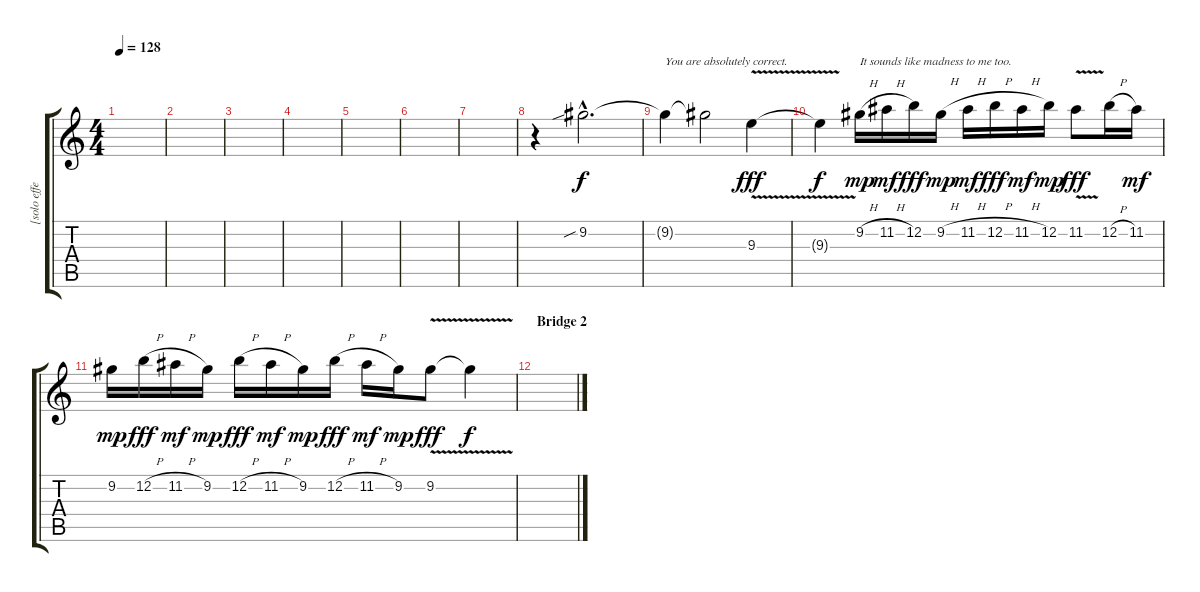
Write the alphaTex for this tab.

\track ("[solo effects]" "[solo effe") {instrument guitarharmonics}
\staff {score tabs}
\tuning (E4 B3 G3 D3 A2 E2) {hide}
\ts (4 4)
\tempo 128
\clef g2
\ks c
|
|
|
|
|
|
|
r.4 9.2{sib hac}.2{d} |
9.2{t}.4{txt "You are absolutely correct." dy f} 9.2{t}.2 9.3{v}.4{dy fff} |
9.3{t}.4{dy f} 9.2{h}.16{txt "It sounds like madness to me too." dy mp} 11.2{h}.16{dy mf} 12.2.16{dy fff} 9.2{h}.16{dy mp} 11.2{h}.16{dy mf} 12.2{h}.16{dy fff} 11.2{h}.16{dy mf} 12.2.16{dy mp} 11.2{v}.8{dy fff} 12.2{h}.16 11.2.16{dy mf} |
9.2.16{dy mp} 12.2{h}.16{dy fff} 11.2{h}.16{dy mf} 9.2.16{dy mp} 12.2{h}.16{dy fff} 11.2{h}.16{dy mf} 9.2.16{dy mp} 12.2{h}.16{dy fff} 11.2{h}.16{dy mf} 9.2.16{dy mp} 9.2{v}.8{dy fff} 9.2{t}.4{dy f} |
\section ("" "Bridge 2")
